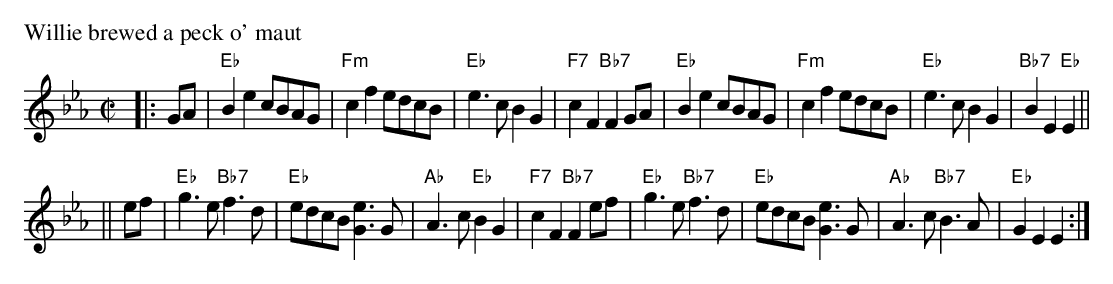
X:1
P: Willie brewed a peck o' maut
M: C|
L: 1/8
K: Eb
|: GA \
| "Eb"B2e2 cBAG | "Fm"c2f2 edcB | "Eb"e3c B2G2 | "F7"c2F2 "Bb7"F2GA \
| "Eb"B2e2 cBAG | "Fm"c2f2 edcB | "Eb"e3c B2G2 | "Bb7"B2E2 "Eb"E2 ||
|| ef \
| "Eb"g3e "Bb7"f3d | "Eb"edcB [e3G3]G | "Ab"A3c "Eb"B2G2 | "F7"c2F2 "Bb7"F2ef \
| "Eb"g3e "Bb7"f3d | "Eb"edcB [e3G3]G | "Ab"A3c "Bb7"B3A | "Eb"G2E2 E2 :|
